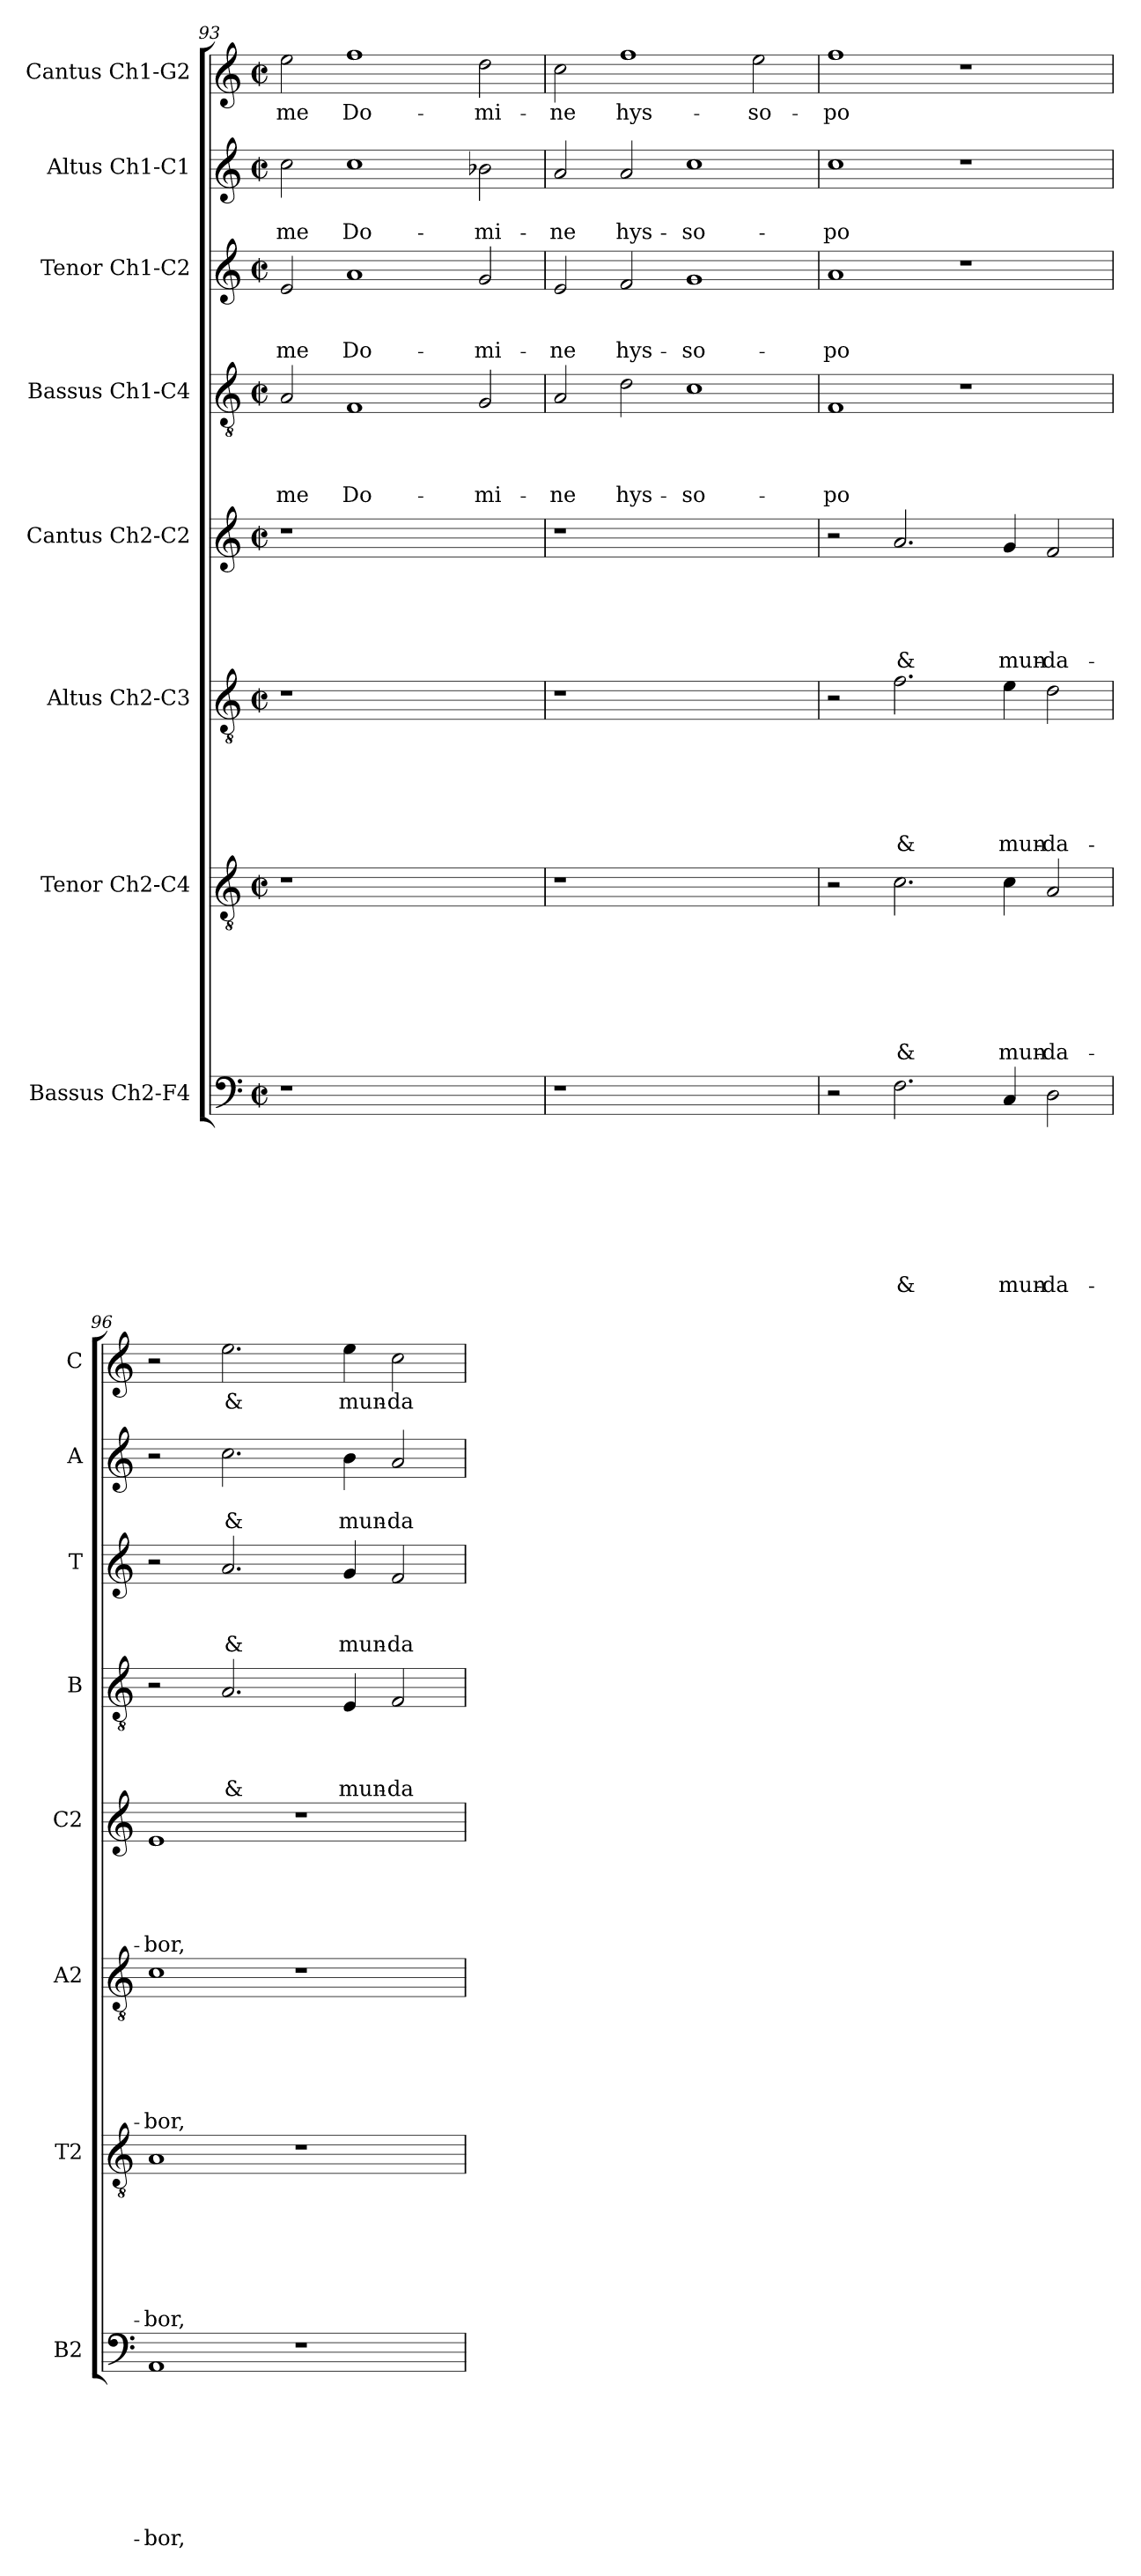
**kern	**text	**text	**text	**text	**text	**text	**text	**text	**kern	**text	**text	**text	**text	**text	**text	**text	**kern	**text	**text	**text	**text	**text	**text	**kern	**text	**text	**text	**text	**text	**kern	**text	**text	**text	**text	**kern	**text	**text	**text	**kern	**text	**text	**kern	**text
*part8	*part8	*part8	*part8	*part8	*part8	*part8	*part8	*part8	*part7	*part7	*part7	*part7	*part7	*part7	*part7	*part7	*part6	*part6	*part6	*part6	*part6	*part6	*part6	*part5	*part5	*part5	*part5	*part5	*part5	*part4	*part4	*part4	*part4	*part4	*part3	*part3	*part3	*part3	*part2	*part2	*part2	*part1	*part1
*staff8	*staff8	*staff8	*staff8	*staff8	*staff8	*staff8	*staff8	*staff8	*staff7	*staff7	*staff7	*staff7	*staff7	*staff7	*staff7	*staff7	*staff6	*staff6	*staff6	*staff6	*staff6	*staff6	*staff6	*staff5	*staff5	*staff5	*staff5	*staff5	*staff5	*staff4	*staff4	*staff4	*staff4	*staff4	*staff3	*staff3	*staff3	*staff3	*staff2	*staff2	*staff2	*staff1	*staff1
*I"Bassus Ch2-F4	*	*	*	*	*	*	*	*	*I"Tenor Ch2-C4	*	*	*	*	*	*	*	*I"Altus Ch2-C3	*	*	*	*	*	*	*I"Cantus Ch2-C2	*	*	*	*	*	*I"Bassus Ch1-C4	*	*	*	*	*I"Tenor Ch1-C2	*	*	*	*I"Altus Ch1-C1	*	*	*I"Cantus Ch1-G2	*
*I'B2	*	*	*	*	*	*	*	*	*I'T2	*	*	*	*	*	*	*	*I'A2	*	*	*	*	*	*	*I'C2	*	*	*	*	*	*I'B	*	*	*	*	*I'T	*	*	*	*I'A	*	*	*I'C	*
*clefF4	*	*	*	*	*	*	*	*	*clefGv2	*	*	*	*	*	*	*	*clefGv2	*	*	*	*	*	*	*clefG2	*	*	*	*	*	*clefGv2	*	*	*	*	*clefG2	*	*	*	*clefG2	*	*	*clefG2	*
*k[]	*	*	*	*	*	*	*	*	*k[]	*	*	*	*	*	*	*	*k[]	*	*	*	*	*	*	*k[]	*	*	*	*	*	*k[]	*	*	*	*	*k[]	*	*	*	*k[]	*	*	*k[]	*
*C:	*	*	*	*	*	*	*	*	*C:	*	*	*	*	*	*	*	*C:	*	*	*	*	*	*	*C:	*	*	*	*	*	*C:	*	*	*	*	*C:	*	*	*	*C:	*	*	*C:	*
*M2/2	*	*	*	*	*	*	*	*	*M2/2	*	*	*	*	*	*	*	*M2/2	*	*	*	*	*	*	*M2/2	*	*	*	*	*	*M2/2	*	*	*	*	*M2/2	*	*	*	*M2/2	*	*	*M2/2	*
*met(c|)	*	*	*	*	*	*	*	*	*met(c|)	*	*	*	*	*	*	*	*met(c|)	*	*	*	*	*	*	*met(c|)	*	*	*	*	*	*met(c|)	*	*	*	*	*met(c|)	*	*	*	*met(c|)	*	*	*met(c|)	*
=93	=93	=93	=93	=93	=93	=93	=93	=93	=93	=93	=93	=93	=93	=93	=93	=93	=93	=93	=93	=93	=93	=93	=93	=93	=93	=93	=93	=93	=93	=93	=93	=93	=93	=93	=93	=93	=93	=93	=93	=93	=93	=93	=93
!	!	!	!	!	!	!	!	!	!	!	!	!	!	!	!	!	!	!	!	!	!	!	!	!	!	!	!	!	!	!	!	!	!	!LO:LY:b	!	!	!	!LO:LY:b	!	!	!LO:LY:b	!	!LO:LY:b
1r	.	.	.	.	.	.	.	.	1r	.	.	.	.	.	.	.	1r	.	.	.	.	.	.	1r	.	.	.	.	.	2A/	.	.	.	me	2e/	.	.	me	2cc\	.	me	2ee\	me
!	!	!	!	!	!	!	!	!	!	!	!	!	!	!	!	!	!	!	!	!	!	!	!	!	!	!	!	!	!	!	!	!	!	!LO:LY:b	!	!	!	!LO:LY:b	!	!	!LO:LY:b	!	!LO:LY:b
.	.	.	.	.	.	.	.	.	.	.	.	.	.	.	.	.	.	.	.	.	.	.	.	.	.	.	.	.	.	1F	.	.	.	Do-	1a	.	.	Do-	1cc	.	Do-	1ff	Do-
1ryy	.	.	.	.	.	.	.	.	1ryy	.	.	.	.	.	.	.	1ryy	.	.	.	.	.	.	1ryy	.	.	.	.	.	.	.	.	.	.	.	.	.	.	.	.	.	.	.
!	!	!	!	!	!	!	!	!	!	!	!	!	!	!	!	!	!	!	!	!	!	!	!	!	!	!	!	!	!	!	!	!	!	!LO:LY:b	!	!	!	!LO:LY:b	!	!	!LO:LY:b	!	!LO:LY:b
.	.	.	.	.	.	.	.	.	.	.	.	.	.	.	.	.	.	.	.	.	.	.	.	.	.	.	.	.	.	2G/	.	.	.	-mi-	2g/	.	.	-mi-	2b-X\	.	-mi-	2dd\	-mi-
=94	=94	=94	=94	=94	=94	=94	=94	=94	=94	=94	=94	=94	=94	=94	=94	=94	=94	=94	=94	=94	=94	=94	=94	=94	=94	=94	=94	=94	=94	=94	=94	=94	=94	=94	=94	=94	=94	=94	=94	=94	=94	=94	=94
!	!	!	!	!	!	!	!	!	!	!	!	!	!	!	!	!	!	!	!	!	!	!	!	!	!	!	!	!	!	!	!	!	!	!LO:LY:b	!	!	!	!LO:LY:b	!	!	!LO:LY:b	!	!LO:LY:b
1r	.	.	.	.	.	.	.	.	1r	.	.	.	.	.	.	.	1r	.	.	.	.	.	.	1r	.	.	.	.	.	2A/	.	.	.	-ne	2e/	.	.	-ne	2a/	.	-ne	2cc\	-ne
!	!	!	!	!	!	!	!	!	!	!	!	!	!	!	!	!	!	!	!	!	!	!	!	!	!	!	!	!	!	!	!	!	!	!LO:LY:b	!	!	!	!LO:LY:b	!	!	!LO:LY:b	!	!LO:LY:b
.	.	.	.	.	.	.	.	.	.	.	.	.	.	.	.	.	.	.	.	.	.	.	.	.	.	.	.	.	.	2d\	.	.	.	hys-	2f/	.	.	hys-	2a/	.	hys-	1ff	hys-
!	!	!	!	!	!	!	!	!	!	!	!	!	!	!	!	!	!	!	!	!	!	!	!	!	!	!	!	!	!	!	!	!	!	!LO:LY:b	!	!	!	!LO:LY:b	!	!	!LO:LY:b	!	!
1ryy	.	.	.	.	.	.	.	.	1ryy	.	.	.	.	.	.	.	1ryy	.	.	.	.	.	.	1ryy	.	.	.	.	.	1c	.	.	.	-so-	1g	.	.	-so-	1cc	.	-so-	.	.
!	!	!	!	!	!	!	!	!	!	!	!	!	!	!	!	!	!	!	!	!	!	!	!	!	!	!	!	!	!	!	!	!	!	!	!	!	!	!	!	!	!	!	!LO:LY:b
.	.	.	.	.	.	.	.	.	.	.	.	.	.	.	.	.	.	.	.	.	.	.	.	.	.	.	.	.	.	.	.	.	.	.	.	.	.	.	.	.	.	2ee\	-so-
=95	=95	=95	=95	=95	=95	=95	=95	=95	=95	=95	=95	=95	=95	=95	=95	=95	=95	=95	=95	=95	=95	=95	=95	=95	=95	=95	=95	=95	=95	=95	=95	=95	=95	=95	=95	=95	=95	=95	=95	=95	=95	=95	=95
!	!	!	!	!	!	!	!	!	!	!	!	!	!	!	!	!	!	!	!	!	!	!	!	!	!	!	!	!	!	!	!	!	!	!LO:LY:b	!	!	!	!LO:LY:b	!	!	!LO:LY:b	!	!LO:LY:b
2r	.	.	.	.	.	.	.	.	2r	.	.	.	.	.	.	.	2r	.	.	.	.	.	.	2r	.	.	.	.	.	1F	.	.	.	-po	1a	.	.	-po	1cc	.	-po	1ff	-po
!	!	!	!	!	!	!	!	!LO:LY:b	!	!	!	!	!	!	!	!LO:LY:b	!	!	!	!	!	!	!LO:LY:b	!	!	!	!	!	!LO:LY:b	!	!	!	!	!	!	!	!	!	!	!	!	!	!
2.F\	.	.	.	.	.	.	.	&	2.c\	.	.	.	.	.	.	&	2.f\	.	.	.	.	.	&	2.a/	.	.	.	.	&	.	.	.	.	.	.	.	.	.	.	.	.	.	.
.	.	.	.	.	.	.	.	.	.	.	.	.	.	.	.	.	.	.	.	.	.	.	.	.	.	.	.	.	.	1r	.	.	.	.	1r	.	.	.	1r	.	.	1r	.
!	!	!	!	!	!	!	!	!LO:LY:b	!	!	!	!	!	!	!	!LO:LY:b	!	!	!	!	!	!	!LO:LY:b	!	!	!	!	!	!LO:LY:b	!	!	!	!	!	!	!	!	!	!	!	!	!	!
4C/	.	.	.	.	.	.	.	mun-	4c\	.	.	.	.	.	.	mun-	4e\	.	.	.	.	.	mun-	4g/	.	.	.	.	mun-	.	.	.	.	.	.	.	.	.	.	.	.	.	.
!	!	!	!	!	!	!	!	!LO:LY:b	!	!	!	!	!	!	!	!LO:LY:b	!	!	!	!	!	!	!LO:LY:b	!	!	!	!	!	!LO:LY:b	!	!	!	!	!	!	!	!	!	!	!	!	!	!
2D\	.	.	.	.	.	.	.	-da-	2A/	.	.	.	.	.	.	-da-	2d\	.	.	.	.	.	-da-	2f/	.	.	.	.	-da-	.	.	.	.	.	.	.	.	.	.	.	.	.	.
=96	=96	=96	=96	=96	=96	=96	=96	=96	=96	=96	=96	=96	=96	=96	=96	=96	=96	=96	=96	=96	=96	=96	=96	=96	=96	=96	=96	=96	=96	=96	=96	=96	=96	=96	=96	=96	=96	=96	=96	=96	=96	=96	=96
!	!	!	!	!	!	!	!	!LO:LY:b	!	!	!	!	!	!	!	!LO:LY:b	!	!	!	!	!	!	!LO:LY:b	!	!	!	!	!	!LO:LY:b	!	!	!	!	!	!	!	!	!	!	!	!	!	!
1AA	.	.	.	.	.	.	.	-bor,	1A	.	.	.	.	.	.	-bor,	1c	.	.	.	.	.	-bor,	1e	.	.	.	.	-bor,	2r	.	.	.	.	2r	.	.	.	2r	.	.	2r	.
!	!	!	!	!	!	!	!	!	!	!	!	!	!	!	!	!	!	!	!	!	!	!	!	!	!	!	!	!	!	!	!	!	!	!LO:LY:b	!	!	!	!LO:LY:b	!	!	!LO:LY:b	!	!LO:LY:b
.	.	.	.	.	.	.	.	.	.	.	.	.	.	.	.	.	.	.	.	.	.	.	.	.	.	.	.	.	.	2.A/	.	.	.	&	2.a/	.	.	&	2.cc\	.	&	2.ee\	&
1r	.	.	.	.	.	.	.	.	1r	.	.	.	.	.	.	.	1r	.	.	.	.	.	.	1r	.	.	.	.	.	.	.	.	.	.	.	.	.	.	.	.	.	.	.
!	!	!	!	!	!	!	!	!	!	!	!	!	!	!	!	!	!	!	!	!	!	!	!	!	!	!	!	!	!	!	!	!	!	!LO:LY:b	!	!	!	!LO:LY:b	!	!	!LO:LY:b	!	!LO:LY:b
.	.	.	.	.	.	.	.	.	.	.	.	.	.	.	.	.	.	.	.	.	.	.	.	.	.	.	.	.	.	4E/	.	.	.	mun-	4g/	.	.	mun-	4b\	.	mun-	4ee\	mun-
!	!	!	!	!	!	!	!	!	!	!	!	!	!	!	!	!	!	!	!	!	!	!	!	!	!	!	!	!	!	!	!	!	!	!LO:LY:b	!	!	!	!LO:LY:b	!	!	!LO:LY:b	!	!LO:LY:b
.	.	.	.	.	.	.	.	.	.	.	.	.	.	.	.	.	.	.	.	.	.	.	.	.	.	.	.	.	.	2F/	.	.	.	-da-	2f/	.	.	-da-	2a/	.	-da-	2cc\	-da-
=	=	=	=	=	=	=	=	=	=	=	=	=	=	=	=	=	=	=	=	=	=	=	=	=	=	=	=	=	=	=	=	=	=	=	=	=	=	=	=	=	=	=	=
*-	*-	*-	*-	*-	*-	*-	*-	*-	*-	*-	*-	*-	*-	*-	*-	*-	*-	*-	*-	*-	*-	*-	*-	*-	*-	*-	*-	*-	*-	*-	*-	*-	*-	*-	*-	*-	*-	*-	*-	*-	*-	*-	*-
